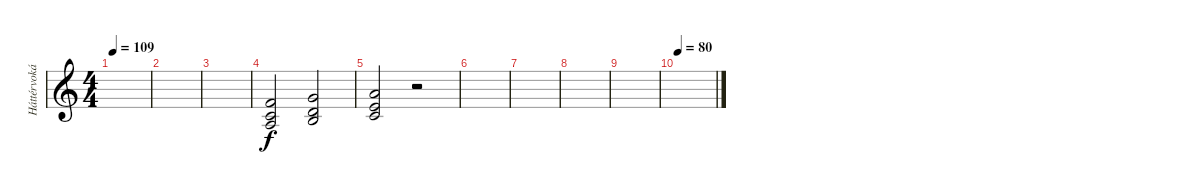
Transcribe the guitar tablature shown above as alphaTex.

\track ("Háttérvokál" "Háttérvoká") {instrument choiraahs}
\staff {score}
\tuning (E4 B3 G3 D3 A2 E2) {hide}
\ts (4 4)
\tempo 109
\clef g2
\ks c
|
|
|
(1.1 1.2 2.3).2 (3.1 3.2 4.3).2 |
(5.1 5.2 5.3).2 r.2 |
|
|
|
|
\tempo 80
